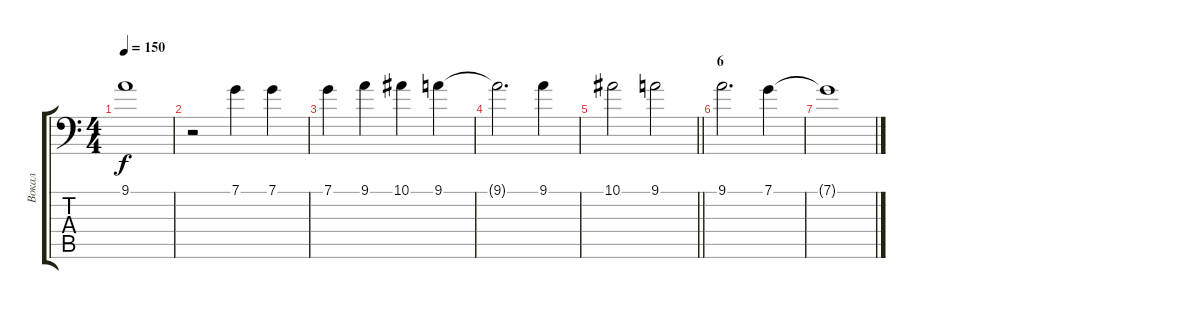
\track ("Вокал" "Вокал") {instrument flute}
\staff {score tabs}
\tuning (C4 G3 Eb3 Bb2 F2 Bb1) {hide}
\ts (4 4)
\tempo 150
\clef f4
\ks c
9.1{t}.1{dy f} |
r.2 7.1.4 7.1.4 |
7.1.4 9.1.4 10.1.4 9.1.4 |
9.1{t}.2{d} 9.1.4 |
\barLineRight lightlight
10.1.2 9.1.2 |
\section ("" "6")
9.1.2{d} 7.1.4 |
7.1{t}.1
